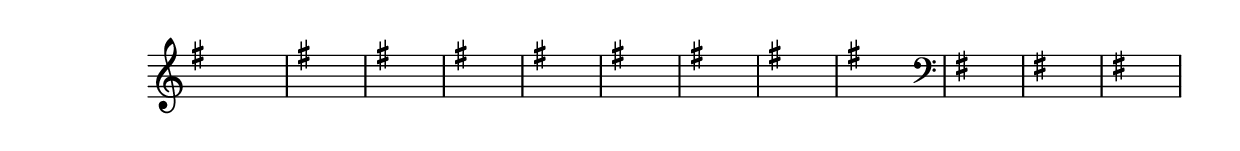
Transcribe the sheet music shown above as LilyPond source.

\version "2.14.2"

%%\header { texidoc="1 - armadura"}

\relative c'' {
  \override Staff.TimeSignature #'transparent = ##t
  \override Score.BarNumber #'transparent = ##t
  \override Score.RehearsalMark #'font-size = #-2

  %% CLARINETE
  \tag #'cl {
    \key g \major
    s1
  }
  %% FLAUTA
  \tag #'fl {
    \key g \major
    s
  }
  %% OBOÉ
  \tag #'ob {
    \key g \major
    s
  }
  %% SAX ALTO
  \tag #'saxa {
    \key g \major
    s
  }
  %% SAX TENOR
  \tag #'saxt {
    \key g \major
    s
  }
  %% SAX GENES
  \tag #'saxg {
    \key g \major
    s
  }
  %% TROMPETE
  \tag #'tpt {
    \key g \major
    s
  }
  %% TROMPA
  \tag #'tpa {
    \key g \major
    s
  }
  %% TROMPA OP
  \tag #'tpaop {
    \key g \major
    s
  }
  %% TROMBONE
  \tag #'tbn {
    \clef bass
    \key g \major
    s
  }
  %% TUBA MIB
  \tag #'tbamib {
    \clef bass
    \key g \major
    s
  }
  %% TUBA SIB
  \tag #'tbasib {
    \clef bass
    \key g \major
    s
  }

  %% END DOCUMENT
}
